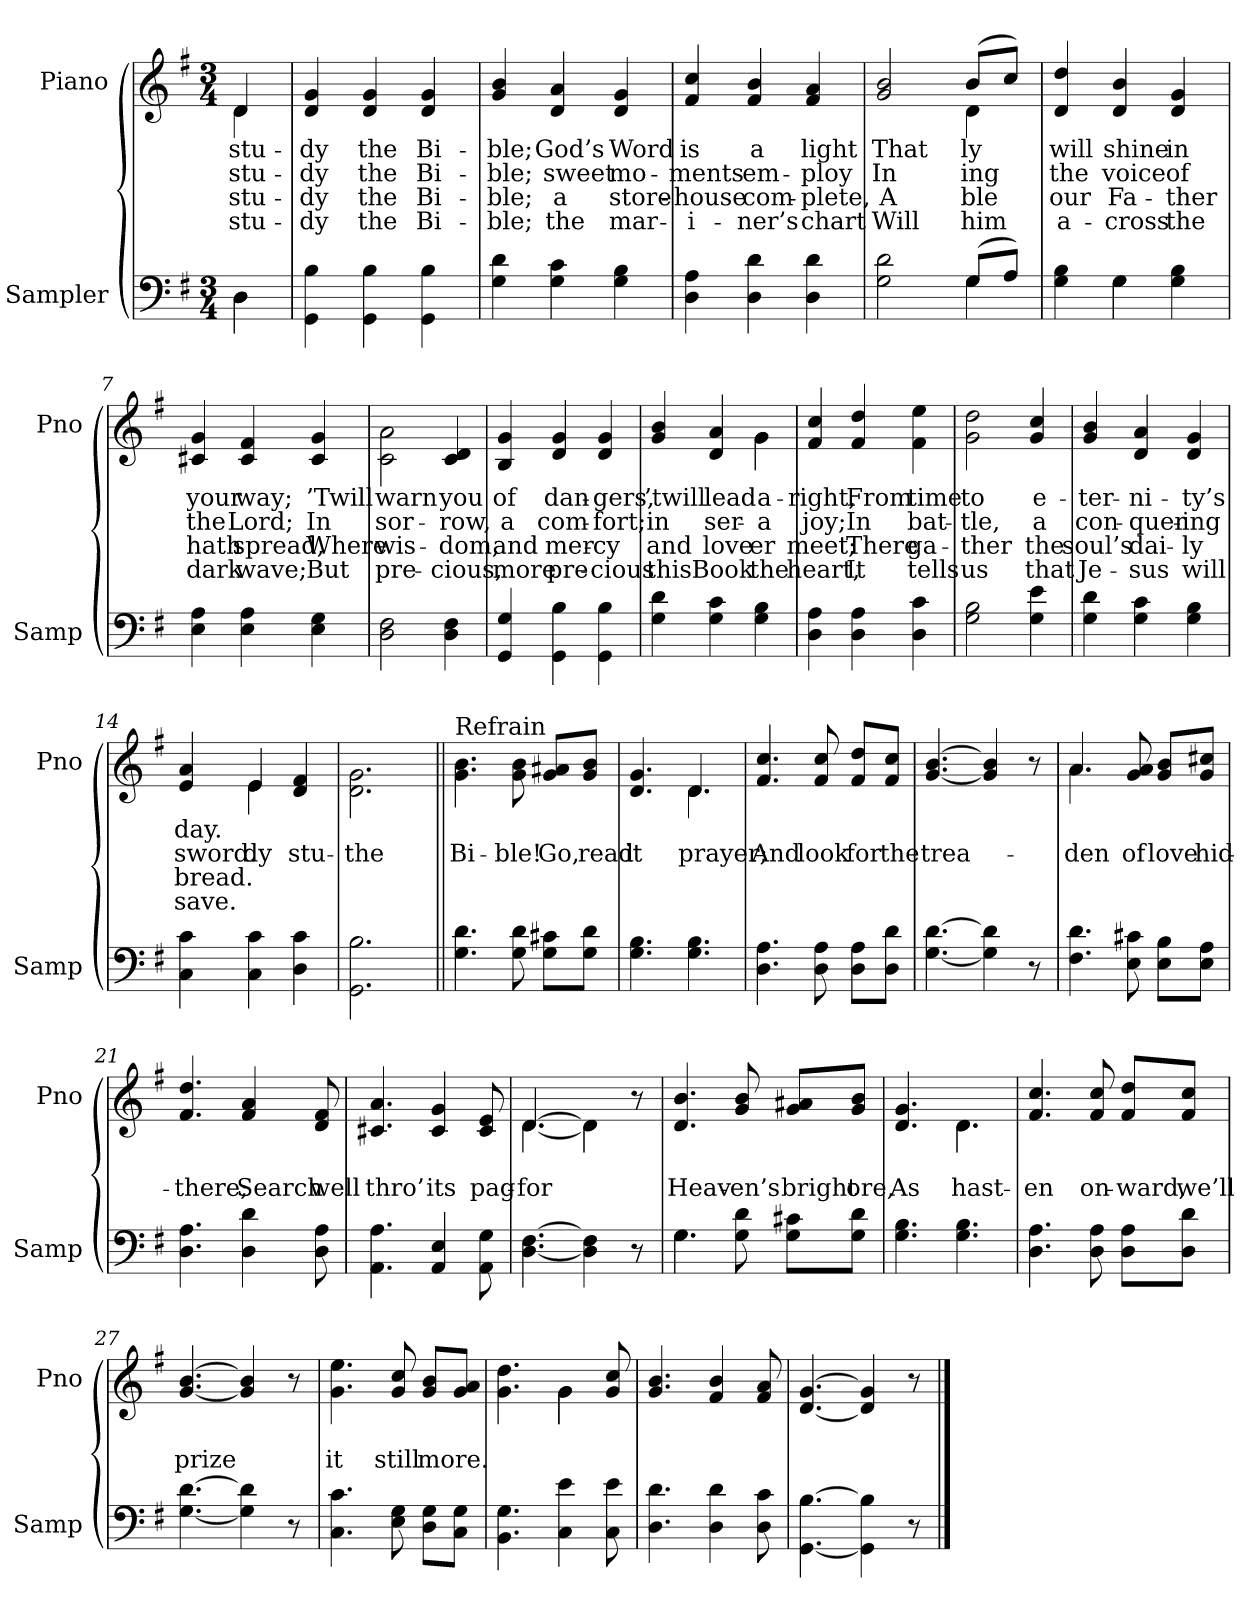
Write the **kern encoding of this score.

**kern	**kern	**text	**text	**text	**text
*part2	*part1	*part1	*part1	*part1	*part1
*staff2	*staff1	*staff1	*staff1	*staff1	*staff1
*I"Sampler	*I"Piano	*	*	*	*
*I'Samp	*I'Pno	*	*	*	*
*clefF4	*clefG2	*	*	*	*
*k[f#]	*k[f#]	*	*	*	*
*G:	*G:	*	*	*	*
*M3/4	*M3/4	*	*	*	*
=1	=1	=1	=1	=1	=1
*^	*^	*	*	*	*
4D\	4D	4d/	4d	stu-	stu-	stu-	stu-
*v	*v	*	*	*	*	*	*
*	*v	*v	*	*	*	*
=2	=2	=2	=2	=2	=2
4GG 4B	4d 4g	-dy	-dy	-dy	-dy
4GG 4B	4d 4g	the	the	the	the
4GG 4B	4d 4g	Bi-	Bi-	Bi-	Bi-
=3	=3	=3	=3	=3	=3
4G 4d	4g 4b	-ble;	-ble;	-ble;	-ble;
4G 4c	4d 4a	God’s	sweet	a	the
4G 4B	4d 4g	Word	mo-	store-	mar-
=4	=4	=4	=4	=4	=4
4D 4A	4f# 4cc	is	-ments	-house	-i-
4D 4d	4f# 4b	a	em-	com-	-ner’s
4D 4d	4f# 4a	light	-ploy	-plete,	chart
=5	=5	=5	=5	=5	=5
*^	*^	*	*	*	*
2G 2d	2ryy	2g 2b	2ryy	That	In	A	Will
(8G/L	4G	(8b/L	4d	-ly	-ing	-ble	him
8A/J)	.	8cc/J)	.	.	.	.	.
*	*	*v	*v	*	*	*	*
=6	=6	=6	=6	=6	=6	=6
4G 4B	4ryy	4d 4dd	will	the	our	a-
4G\	4G	4d 4b	shine	voice	Fa-	-cross
4G 4B	4ryy	4d 4g	in	of	-ther	the
*v	*v	*	*	*	*	*
=7	=7	=7	=7	=7	=7
4E 4A	4c#X 4g	your	the	hath	dark
4E 4A	4c# 4f#	way;	Lord;	spread,	wave;
4E 4G	4c# 4g	’Twill	In	Where	But
=8	=8	=8	=8	=8	=8
2D 2F#	2c\ 2a\	warn	sor-	wis-	pre-
4D 4F#	4c 4d	you	-row,	-dom,	-cious,
=9	=9	=9	=9	=9	=9
4GG 4G	4B 4g	of	a	and	more
4GG 4B	4d 4g	dan-	com-	mer-	pre-
4GG 4B	4d 4g	-gers,	-fort;	-cy	-cious
=10	=10	=10	=10	=10	=10
*	*^	*	*	*	*
4G 4d	4g 4b	2ryy	’twill	in	and	this
4G 4c	4d 4a	.	lead	ser-	love	Book
4G 4B	4g\	4g	a-	a	-er	the
*	*v	*v	*	*	*	*
=11	=11	=11	=11	=11	=11
4D 4A	4f# 4cc	-right,	joy;	meet;	heart,
4D 4A	4f# 4dd	From	In	There	It
4D 4c	4f# 4ee	time	bat-	ga-	tells
=12	=12	=12	=12	=12	=12
2G 2B	2g 2dd	to	-tle,	-ther	us
4G 4e	4g 4cc	e-	a	the	that
=13	=13	=13	=13	=13	=13
4G 4d	4g 4b	-ter-	con-	soul’s	Je-
4G 4c	4d 4a	-ni-	-quer-	dai-	-sus
4G 4B	4d 4g	-ty’s	-ing	-ly	will
=14	=14	=14	=14	=14	=14
*	*^	*	*	*	*
4C 4c	4e 4a	4ryy	day.	sword.	bread.	save.
4C 4c	4e/	4e	.	-dy	.	.
4D 4c	4d 4f#	4ryy	.	stu-	.	.
*	*v	*v	*	*	*	*
=15	=15	=15	=15	=15	=15
2.GG 2.B	2.d\ 2.g\	.	the	.	.
=16||	=16||	=16||	=16||	=16||	=16||
!	!LO:TX:t=Refrain	!	!	!	!
4.G 4.d	4.g\ 4.b\	.	Bi-	.	.
8G 8d	8g\ 8b\	.	-ble!	.	.
8G\ 8c#X\L	8g/ 8a#X/L	.	Go,	.	.
8G\ 8d\J	8g/ 8b/J	.	read	.	.
=17	=17	=17	=17	=17	=17
*	*^	*	*	*	*
4.G 4.B	4.d 4.g	4.ryy	.	it	.	.
4.G 4.B	4.d/	4.d	.	prayer;	.	.
*	*v	*v	*	*	*	*
=18	=18	=18	=18	=18	=18
4.D 4.A	4.f# 4.cc	.	And	.	.
8D 8A	8f# 8cc	.	look	.	.
8D\ 8A\L	8f#/ 8dd/L	.	for	.	.
8D\ 8d\J	8f#/ 8cc/J	.	the	.	.
=19	=19	=19	=19	=19	=19
[4.G [4.d	[4.g [4.b	.	trea-	.	.
4G] 4d]	4g] 4b]	.	.	.	.
8r	8r	.	.	.	.
=20	=20	=20	=20	=20	=20
*	*^	*	*	*	*
4.F# 4.d	4.a/	4.a	.	-den	.	.
8E 8c#X	8g 8a	4.ryy	.	of	.	.
8E\ 8B\L	8g/ 8b/L	.	.	love	.	.
8E\ 8A\J	8g/ 8cc#X/J	.	.	hid-	.	.
*	*v	*v	*	*	*	*
=21	=21	=21	=21	=21	=21
4.D 4.A	4.f# 4.dd	.	there;	.	.
4D 4d	4f# 4a	.	Search	.	.
8D 8A	8d 8f#	.	well	.	.
=22	=22	=22	=22	=22	=22
4.AA 4.A	4.c#X 4.a	.	thro’	.	.
4AA 4E	4c# 4g	.	its	.	.
8AA 8G	8c# 8e	.	pag-	.	.
=23	=23	=23	=23	=23	=23
*	*^	*	*	*	*
[4.D [4.F#	[4.d/	[4.d	.	for	.	.
4D] 4F#]	4d\]	4d]	.	.	.	.
8r	8r	8ryy	.	.	.	.
*	*v	*v	*	*	*	*
=24	=24	=24	=24	=24	=24
*^	*	*	*	*	*
4.G\	4.G	4.d 4.b	.	Heav-	.	.
8G 8d	4.ryy	8g 8b	.	-en’s	.	.
8G\ 8c#X\L	.	8g/ 8a#X/L	.	bright	.	.
8G\ 8d\J	.	8g/ 8b/J	.	ore,	.	.
*v	*v	*	*	*	*	*
=25	=25	=25	=25	=25	=25
*	*^	*	*	*	*
4.G 4.B	4.d 4.g	4.ryy	.	As	.	.
4.G 4.B	4.d\	4.d	.	hast-	.	.
*	*v	*v	*	*	*	*
=26	=26	=26	=26	=26	=26
4.D 4.A	4.f# 4.cc	.	-en	.	.
8D 8A	8f# 8cc	.	on-	.	.
8D\ 8A\L	8f#/ 8dd/L	.	-ward,	.	.
8D\ 8d\J	8f#/ 8cc/J	.	we’ll	.	.
=27	=27	=27	=27	=27	=27
[4.G [4.d	[4.g [4.b	.	prize	.	.
4G] 4d]	4g] 4b]	.	.	.	.
8r	8r	.	.	.	.
=28	=28	=28	=28	=28	=28
4.C 4.c	4.g 4.ee	.	it	.	.
8E 8G	8g 8cc	.	still	.	.
8D\ 8G\L	8g/ 8b/L	.	more.	.	.
8C\ 8G\J	8g/ 8a/J	.	.	.	.
=29	=29	=29	=29	=29	=29
*	*^	*	*	*	*
4.BB 4.G	4.g 4.dd	4.ryy	.	.	.	.
4C 4e	4g\	4g	.	.	.	.
8C 8e	8g 8cc	8ryy	.	.	.	.
*	*v	*v	*	*	*	*
=30	=30	=30	=30	=30	=30
4.D 4.d	4.g 4.b	.	.	.	.
4D 4d	4f# 4b	.	.	.	.
8D 8c	8f# 8a	.	.	.	.
=31	=31	=31	=31	=31	=31
[4.GG [4.B	[4.d [4.g	.	.	.	.
4GG] 4B]	4d] 4g]	.	.	.	.
8r	8r	.	.	.	.
==	==	==	==	==	==
*-	*-	*-	*-	*-	*-
